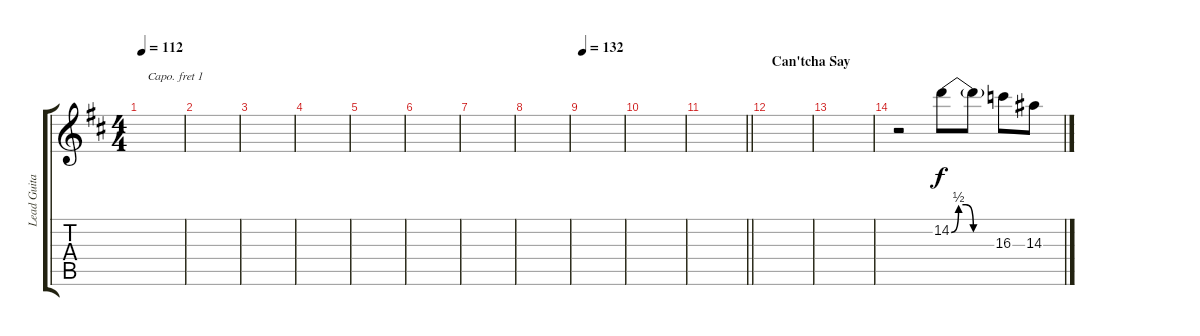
\track ("Lead Guitar 4" "Lead Guita") {instrument distortionguitar}
\staff {score tabs}
\capo 1
\tuning (E4 B3 G3 D3 A2 D2) {hide}
\ts (4 4)
\tempo 112
\clef g2
\ks d
|
|
|
|
|
|
|
|
\tempo 132
|
|
\barLineRight lightlight
|
\section ("" "Can'tcha Say")
|
|
r.2 14.2{be (custom 0 0 10 2 20 2 30 0 60 0)}.8 14.2{t}.8 16.3.8 14.3.8
